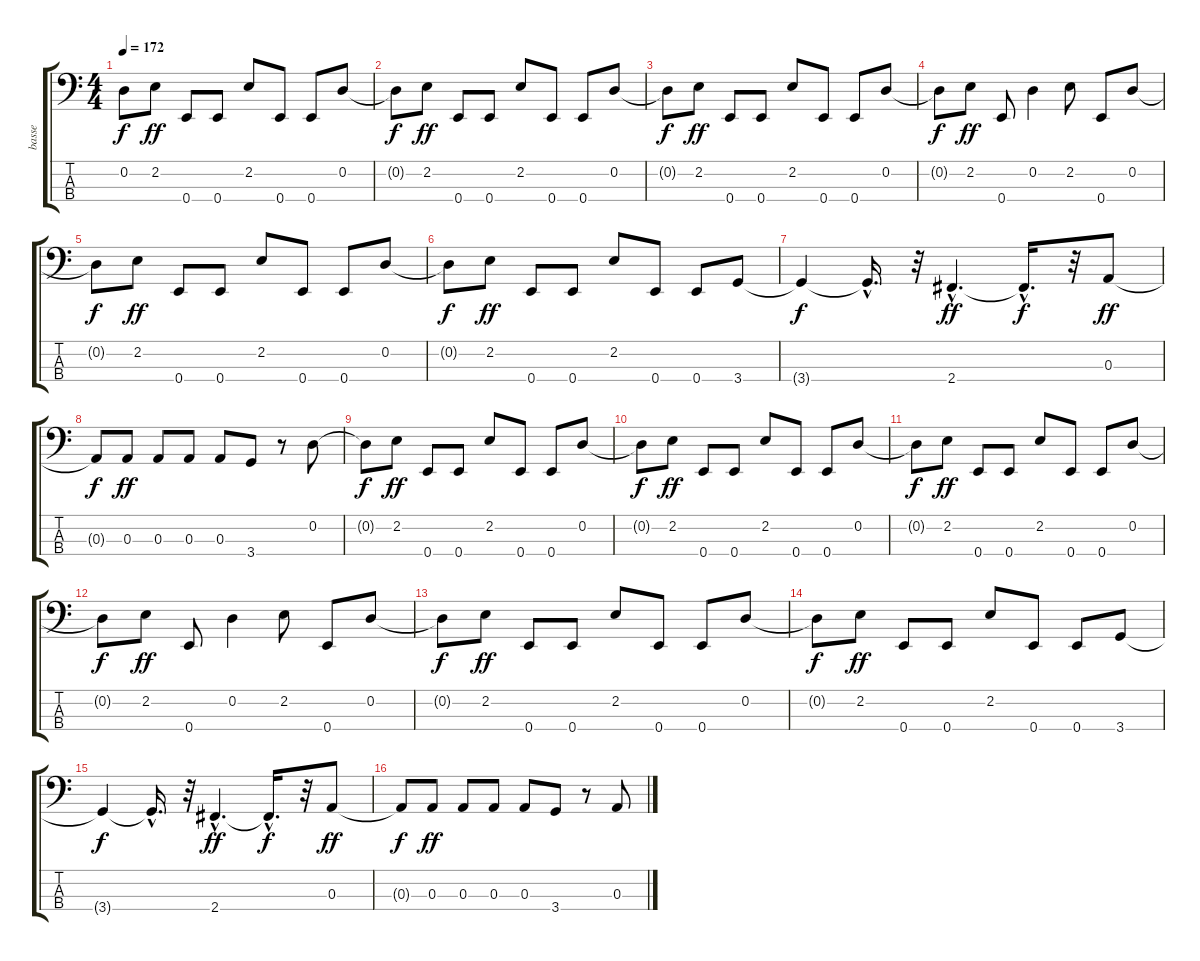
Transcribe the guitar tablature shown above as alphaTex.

\track ("basse" "basse") {instrument electricbassfinger}
\staff {score tabs}
\tuning (G2 D2 A1 E1) {hide}
\ts (4 4)
\tempo 172
\clef f4
\ks c
0.2{t}.8{dy f} 2.2.8{dy ff} 0.4.8 0.4.8 2.2.8 0.4.8 0.4.8 0.2.8 |
0.2{t}.8{dy f} 2.2.8{dy ff} 0.4.8 0.4.8 2.2.8 0.4.8 0.4.8 0.2.8 |
0.2{t}.8{dy f} 2.2.8{dy ff} 0.4.8 0.4.8 2.2.8 0.4.8 0.4.8 0.2.8 |
0.2{t}.8{dy f} 2.2.8{dy ff} 0.4.8 0.2.4 2.2.8 0.4.8 0.2.8 |
0.2{t}.8{dy f} 2.2.8{dy ff} 0.4.8 0.4.8 2.2.8 0.4.8 0.4.8 0.2.8 |
0.2{t}.8{dy f} 2.2.8{dy ff} 0.4.8 0.4.8 2.2.8 0.4.8 0.4.8 3.4.8 |
3.4{t}.4{dy f} 3.4{hac t}.16{d} r.32 2.4{hac}.4{d dy ff} 2.4{hac t}.16{d dy f} r.32 0.3.8{dy ff} |
0.3{t}.8{dy f} 0.3.8{dy ff} 0.3.8 0.3.8 0.3.8 3.4.8 r.8 0.2.8 |
0.2{t}.8{dy f} 2.2.8{dy ff} 0.4.8 0.4.8 2.2.8 0.4.8 0.4.8 0.2.8 |
0.2{t}.8{dy f} 2.2.8{dy ff} 0.4.8 0.4.8 2.2.8 0.4.8 0.4.8 0.2.8 |
0.2{t}.8{dy f} 2.2.8{dy ff} 0.4.8 0.4.8 2.2.8 0.4.8 0.4.8 0.2.8 |
0.2{t}.8{dy f} 2.2.8{dy ff} 0.4.8 0.2.4 2.2.8 0.4.8 0.2.8 |
0.2{t}.8{dy f} 2.2.8{dy ff} 0.4.8 0.4.8 2.2.8 0.4.8 0.4.8 0.2.8 |
0.2{t}.8{dy f} 2.2.8{dy ff} 0.4.8 0.4.8 2.2.8 0.4.8 0.4.8 3.4.8 |
3.4{t}.4{dy f} 3.4{hac t}.16{d} r.32 2.4{hac}.4{d dy ff} 2.4{hac t}.16{d dy f} r.32 0.3.8{dy ff} |
0.3{t}.8{dy f} 0.3.8{dy ff} 0.3.8 0.3.8 0.3.8 3.4.8 r.8 0.3.8
